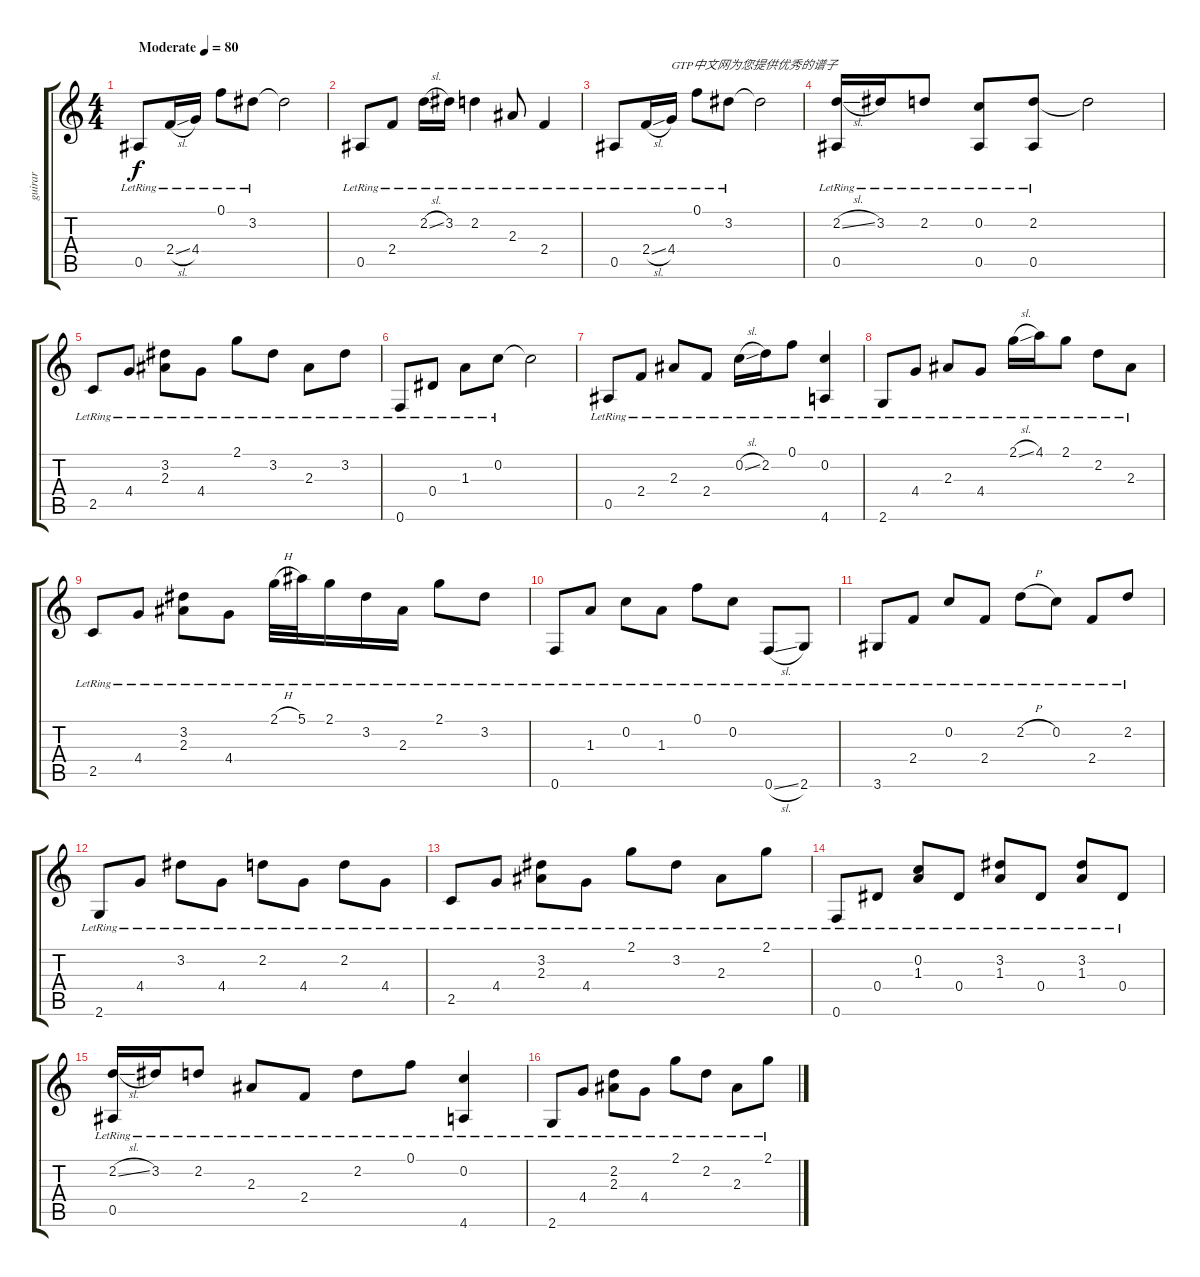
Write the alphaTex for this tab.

\track ("guirar" "guirar") {instrument acousticguitarsteel}
\staff {score tabs}
\tuning (F4 C4 Ab3 Eb3 Bb2 F2) {hide}
\ts (4 4)
\tempo (80 "Moderate")
\clef g2
\ks c
0.5{lr}.8{dy f instrument acousticguitarsteel} 2.4{sl lr}.16 4.4{lr}.16 0.1{lr}.8 3.2{lr}.8 3.2{t}.2 |
0.5{lr}.8 2.4{lr}.8 2.2{sl lr}.16 3.2{lr}.16 2.2{lr}.4 2.3{lr}.8 2.4{lr}.4 |
0.5{lr}.8 2.4{sl lr}.16 4.4{lr}.16{txt "GTP中文网为您提供优秀的谱子"} 0.1{lr}.8 3.2{lr}.8 3.2{t}.2 |
(2.2{sl lr} 0.5{lr}).16 3.2{lr}.16 2.2{lr}.8 (0.2{lr} 0.5{lr}).8 (2.2{lr} 0.5{lr}).8 2.2{t}.2 |
2.5{lr}.8 4.4{lr}.8 (3.2{lr} 2.3{lr}).8 4.4{lr}.8 2.1{lr}.8 3.2{lr}.8 2.3{lr}.8 3.2{lr}.8 |
0.6{lr}.8 0.4{lr}.8 1.3{lr}.8 0.2{lr}.8 0.2{t}.2 |
0.5{lr}.8 2.4{lr}.8 2.3{lr}.8 2.4{lr}.8 0.2{sl lr}.16 2.2{lr}.16 0.1{lr}.8 (0.2{lr} 4.6{lr}).4 |
2.6{lr}.8 4.4{lr}.8 2.3{lr}.8 4.4{lr}.8 2.1{sl lr}.16 4.1{lr}.16 2.1{lr}.8 2.2{lr}.8 2.3{lr}.8 |
2.5{lr}.8 4.4{lr}.8 (3.2{lr} 2.3{lr}).8 4.4{lr}.8 2.1{h lr}.32 5.1{lr}.32 2.1{lr}.16 3.2{lr}.16 2.3{lr}.16 2.1{lr}.8 3.2{lr}.8 |
0.6{lr}.8 1.3{lr}.8 0.2{lr}.8 1.3{lr}.8 0.1{lr}.8 0.2{lr}.8 0.6{sl lr}.8 2.6{lr}.8 |
3.6{lr}.8 2.4{lr}.8 0.2{lr}.8 2.4{lr}.8 2.2{h lr}.8 0.2{lr}.8 2.4{lr}.8 2.2{lr}.8 |
2.6{lr}.8 4.4{lr}.8 3.2{lr}.8 4.4{lr}.8 2.2{lr}.8 4.4{lr}.8 2.2{lr}.8 4.4{lr}.8 |
2.5{lr}.8 4.4{lr}.8 (3.2{lr} 2.3{lr}).8 4.4{lr}.8 2.1{lr}.8 3.2{lr}.8 2.3{lr}.8 2.1{lr}.8 |
0.6{lr}.8 0.4{lr}.8 (0.2{lr} 1.3{lr}).8 0.4{lr}.8 (3.2{lr} 1.3{lr}).8 0.4{lr}.8 (3.2{lr} 1.3{lr}).8 0.4{lr}.8 |
(2.2{sl lr} 0.5{lr}).16 3.2{lr}.16 2.2{lr}.8 2.3{lr}.8 2.4{lr}.8 2.2{lr}.8 0.1{lr}.8 (0.2{lr} 4.6{lr}).4 |
2.6{lr}.8 4.4{lr}.8 (2.2{lr} 2.3{lr}).8 4.4{lr}.8 2.1{lr}.8 2.2{lr}.8 2.3{lr}.8 2.1{lr}.8
